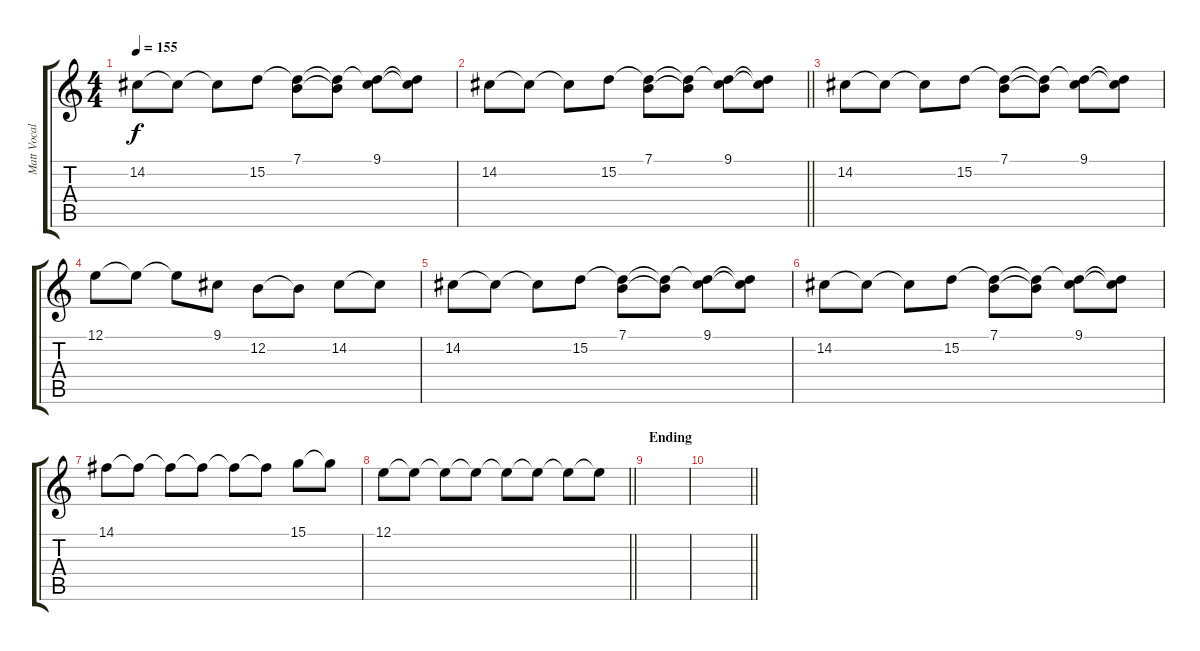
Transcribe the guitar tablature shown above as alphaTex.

\track ("Matt Vocals" "Matt Vocal") {instrument lead2sawtooth}
\staff {score tabs}
\tuning (E4 B3 G3 D3 A2 D2) {hide}
\ts (4 4)
\tempo 155
\clef g2
\ks c
14.2.8{dy f} 14.2{t}.8 14.2{t}.8 15.2.8 (7.1 15.2{t}).8 (7.1{t} 15.2{t}).8 (9.1 15.2{t}).8 (9.1{t} 15.2{t}).8 |
\barLineRight lightlight
14.2.8 14.2{t}.8 14.2{t}.8 15.2.8 (7.1 15.2{t}).8 (7.1{t} 15.2{t}).8 (9.1 15.2{t}).8 (9.1{t} 15.2{t}).8 |
14.2.8 14.2{t}.8 14.2{t}.8 15.2.8 (7.1 15.2{t}).8 (7.1{t} 15.2{t}).8 (9.1 15.2{t}).8 (9.1{t} 15.2{t}).8 |
12.1.8 12.1{t}.8 12.1{t}.8 9.1.8 12.2.8 12.2{t}.8 14.2.8 14.2{t}.8 |
14.2.8 14.2{t}.8 14.2{t}.8 15.2.8 (7.1 15.2{t}).8 (7.1{t} 15.2{t}).8 (9.1 15.2{t}).8 (9.1{t} 15.2{t}).8 |
14.2.8 14.2{t}.8 14.2{t}.8 15.2.8 (7.1 15.2{t}).8 (7.1{t} 15.2{t}).8 (9.1 15.2{t}).8 (9.1{t} 15.2{t}).8 |
14.1.8 14.1{t}.8 14.1{t}.8 14.1{t}.8 14.1{t}.8 14.1{t}.8 15.1.8 15.1{t}.8 |
\barLineRight lightlight
12.1.8 12.1{t}.8 12.1{t}.8 12.1{t}.8 12.1{t}.8 12.1{t}.8 12.1{t}.8 12.1{t}.8 |
\section ("" "Ending")
|
\barLineRight lightlight
